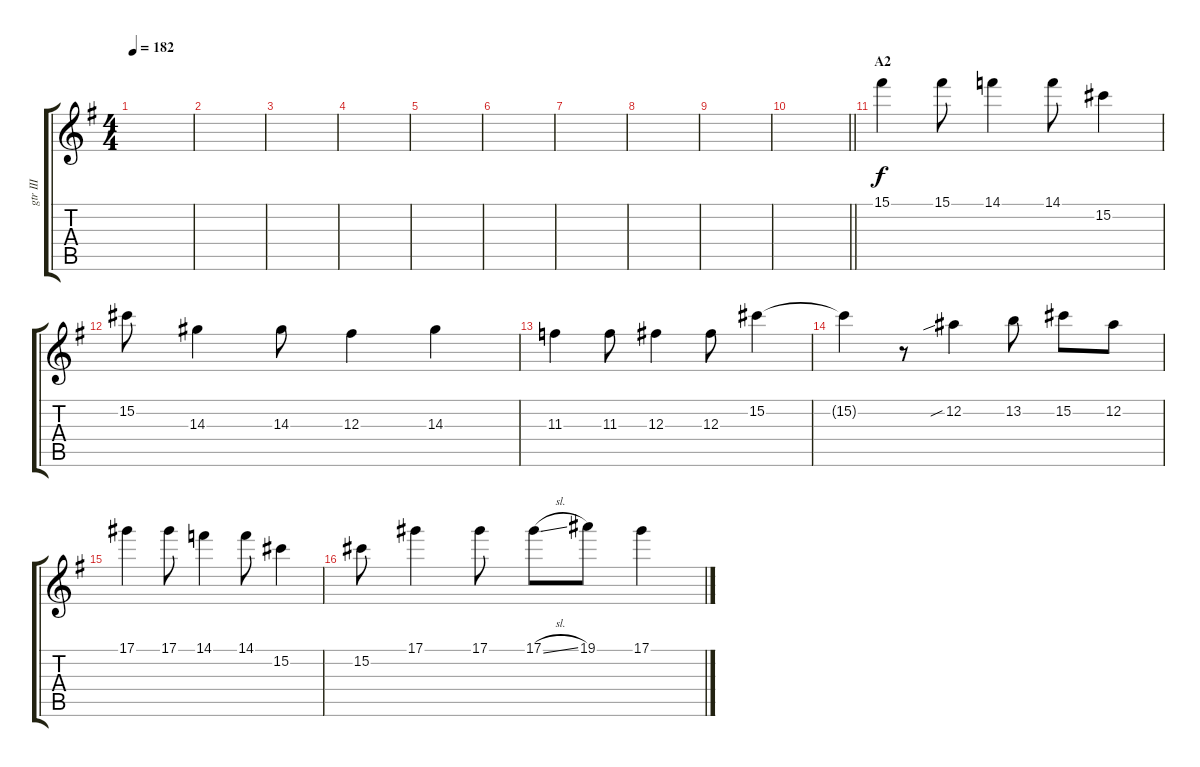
\track ("gtr III" "gtr III") {instrument distortionguitar}
\staff {score tabs}
\tuning (Eb4 Bb3 Gb3 Db3 Ab2 Eb2) {hide}
\ts (4 4)
\tempo 182
\clef g2
\ks g
|
|
|
|
|
|
|
|
|
\barLineRight lightlight
|
\section ("" "A2")
15.1.4 15.1.8 14.1.4 14.1.8 15.2.4 |
15.2.8 14.3.4 14.3.8 12.3.4 14.3.4 |
11.3.4 11.3.8 12.3.4 12.3.8 15.2.4 |
15.2{t}.4 r.8 12.2{sib}.4 13.2.8 15.2.8 12.2.8 |
17.1.4 17.1.8 14.1.4 14.1.8 15.2.4 |
15.2.8 17.1.4 17.1.8 17.1{sl}.8 19.1.8 17.1.4
